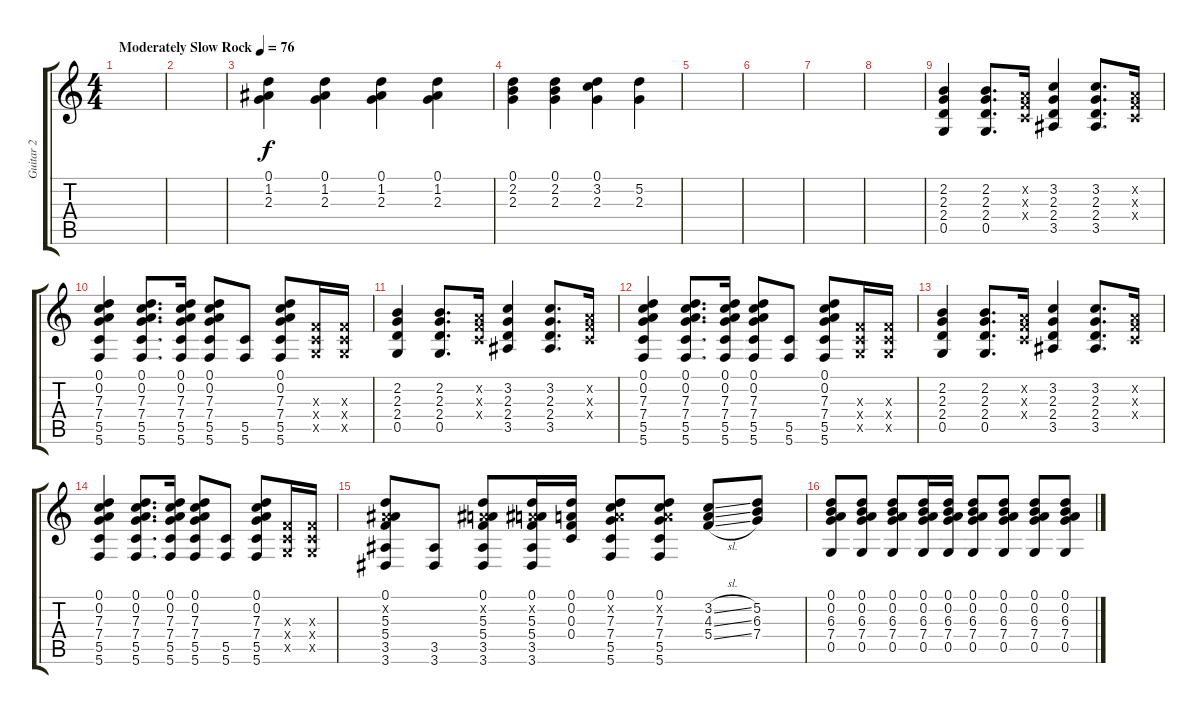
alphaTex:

\track ("Guitar 2" "Guitar 2") {instrument acousticguitarsteel}
\staff {score tabs}
\tuning (D4 A3 F3 C3 G2 C2) {hide}
\ts (4 4)
\tempo (76 "Moderately Slow Rock")
\clef g2
\ks c
|
|
(0.1 1.2 2.3).4 (0.1 1.2 2.3).4 (0.1 1.2 2.3).4 (0.1 1.2 2.3).4 |
(0.1 2.2 2.3).4 (0.1 2.2 2.3).4 (0.1 3.2 2.3).4 (5.2 2.3).4 |
|
|
|
|
(2.2 2.3 2.4 0.5).4 (2.2 2.3 2.4 0.5).8{d} (0.2{x} 0.3{x} 0.4{x}).16 (3.2 2.3 2.4 3.5).4 (3.2 2.3 2.4 3.5).8{d} (0.2{x} 0.3{x} 0.4{x}).16 |
(0.1 0.2 7.3 7.4 5.5 5.6).4 (0.1 0.2 7.3 7.4 5.5 5.6).8{d} (0.1 0.2 7.3 7.4 5.5 5.6).16 (0.1 0.2 7.3 7.4 5.5 5.6).8 (5.5 5.6).8 (0.1 0.2 7.3 7.4 5.5 5.6).8 (0.3{x} 0.4{x} 0.5{x}).16 (0.3{x} 0.4{x} 0.5{x}).16 |
(2.2 2.3 2.4 0.5).4 (2.2 2.3 2.4 0.5).8{d} (0.2{x} 0.3{x} 0.4{x}).16 (3.2 2.3 2.4 3.5).4 (3.2 2.3 2.4 3.5).8{d} (0.2{x} 0.3{x} 0.4{x}).16 |
(0.1 0.2 7.3 7.4 5.5 5.6).4 (0.1 0.2 7.3 7.4 5.5 5.6).8{d} (0.1 0.2 7.3 7.4 5.5 5.6).16 (0.1 0.2 7.3 7.4 5.5 5.6).8 (5.5 5.6).8 (0.1 0.2 7.3 7.4 5.5 5.6).8 (0.3{x} 0.4{x} 0.5{x}).16 (0.3{x} 0.4{x} 0.5{x}).16 |
(2.2 2.3 2.4 0.5).4 (2.2 2.3 2.4 0.5).8{d} (0.2{x} 0.3{x} 0.4{x}).16 (3.2 2.3 2.4 3.5).4 (3.2 2.3 2.4 3.5).8{d} (0.2{x} 0.3{x} 0.4{x}).16 |
(0.1 0.2 7.3 7.4 5.5 5.6).4 (0.1 0.2 7.3 7.4 5.5 5.6).8{d} (0.1 0.2 7.3 7.4 5.5 5.6).16 (0.1 0.2 7.3 7.4 5.5 5.6).8 (5.5 5.6).8 (0.1 0.2 7.3 7.4 5.5 5.6).8 (0.3{x} 0.4{x} 0.5{x}).16 (0.3{x} 0.4{x} 0.5{x}).16 |
(0.1 0.2{x} 5.3 5.4 3.5 3.6).8 (3.5 3.6).8 (0.1 0.2{x} 5.3 5.4 3.5 3.6).8 (0.1 0.2{x} 5.3 5.4 3.5 3.6).16 (0.1 0.2 0.3 0.4).16 (0.1 0.2{x} 7.3 7.4 5.5 5.6).8 (0.1 0.2{x} 7.3 7.4 5.5 5.6).8 (3.2{sl} 4.3{sl} 5.4{sl}).8 (5.2 6.3 7.4).8 |
(0.1 0.2 6.3 7.4 0.5).8 (0.1 0.2 6.3 7.4 0.5).8 (0.1 0.2 6.3 7.4 0.5).8 (0.1 0.2 6.3 7.4 0.5).16 (0.1 0.2 6.3 7.4 0.5).16 (0.1 0.2 6.3 7.4 0.5).8 (0.1 0.2 6.3 7.4 0.5).8 (0.1 0.2 6.3 7.4 0.5).8 (0.1 0.2 6.3 7.4 0.5).8
